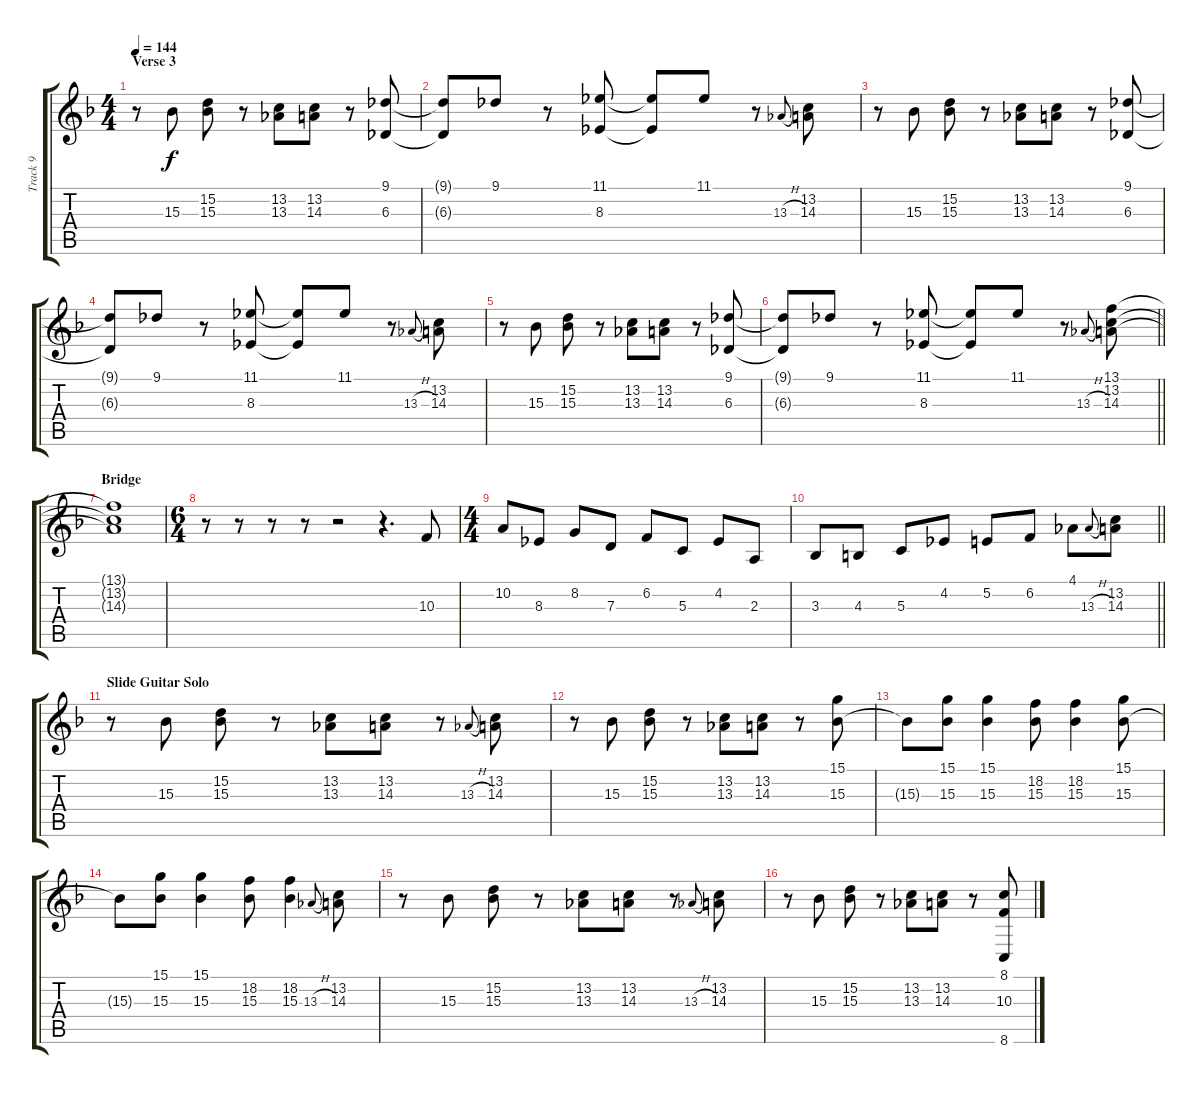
\track ("Track 9" "Track 9") {instrument acousticgrandpiano}
\staff {score tabs}
\tuning (E4 B3 G3 D3 A2 E2) {hide}
\ts (4 4)
\section ("" "Verse 3")
\tempo 144
\clef g2
\ks f
r.8{dy f} 15.3.8 (15.2 15.3).8 r.8 (13.2 13.3).8 (13.2 14.3).8 r.8 (9.1 6.3).8 |
(9.1{t} 6.3{t}).8 9.1.8 r.8 (11.1 8.3).8 (11.1{t} 8.3{t}).8 11.1.8 r.8 13.3{h}.8{gr onbeat} (13.2 14.3).8 |
r.8 15.3.8 (15.2 15.3).8 r.8 (13.2 13.3).8 (13.2 14.3).8 r.8 (9.1 6.3).8 |
(9.1{t} 6.3{t}).8 9.1.8 r.8 (11.1 8.3).8 (11.1{t} 8.3{t}).8 11.1.8 r.8 13.3{h}.8{gr onbeat} (13.2 14.3).8 |
r.8 15.3.8 (15.2 15.3).8 r.8 (13.2 13.3).8 (13.2 14.3).8 r.8 (9.1 6.3).8 |
\barLineRight lightlight
(9.1{t} 6.3{t}).8 9.1.8 r.8 (11.1 8.3).8 (11.1{t} 8.3{t}).8 11.1.8 r.8 13.3{h}.8{gr onbeat} (13.1 13.2 14.3).8 |
\section ("" "Bridge")
(13.1{t} 13.2{t} 14.3{t}).1 |
\ts (6 4)
r.8 r.8 r.8 r.8 r.2 r.4{d} 10.3.8 |
\ts (4 4)
10.2.8 8.3.8 8.2.8 7.3.8 6.2.8 5.3.8 4.2.8 2.3.8 |
\barLineRight lightlight
3.3.8 4.3.8 5.3.8 4.2.8 5.2.8 6.2.8 4.1.8 13.3{h}.8{gr onbeat} (13.2 14.3).8 |
\section ("" "Slide Guitar Solo")
r.8 15.3.8 (15.2 15.3).8 r.8 (13.2 13.3).8 (13.2 14.3).8 r.8 13.3{h}.8{gr onbeat} (13.2 14.3).8 |
r.8 15.3.8 (15.2 15.3).8 r.8 (13.2 13.3).8 (13.2 14.3).8 r.8 (15.1 15.3).8 |
15.3{t}.8 (15.1 15.3).8 (15.1 15.3).4 (18.2 15.3).8 (18.2 15.3).4 (15.1 15.3).8 |
15.3{t}.8 (15.1 15.3).8 (15.1 15.3).4 (18.2 15.3).8 (18.2 15.3).4 13.3{h}.8{gr onbeat} (13.2 14.3).8 |
r.8 15.3.8 (15.2 15.3).8 r.8 (13.2 13.3).8 (13.2 14.3).8 r.8 13.3{h}.8{gr onbeat} (13.2 14.3).8 |
r.8 15.3.8 (15.2 15.3).8 r.8 (13.2 13.3).8 (13.2 14.3).8 r.8 (8.1 10.3 8.6).8
